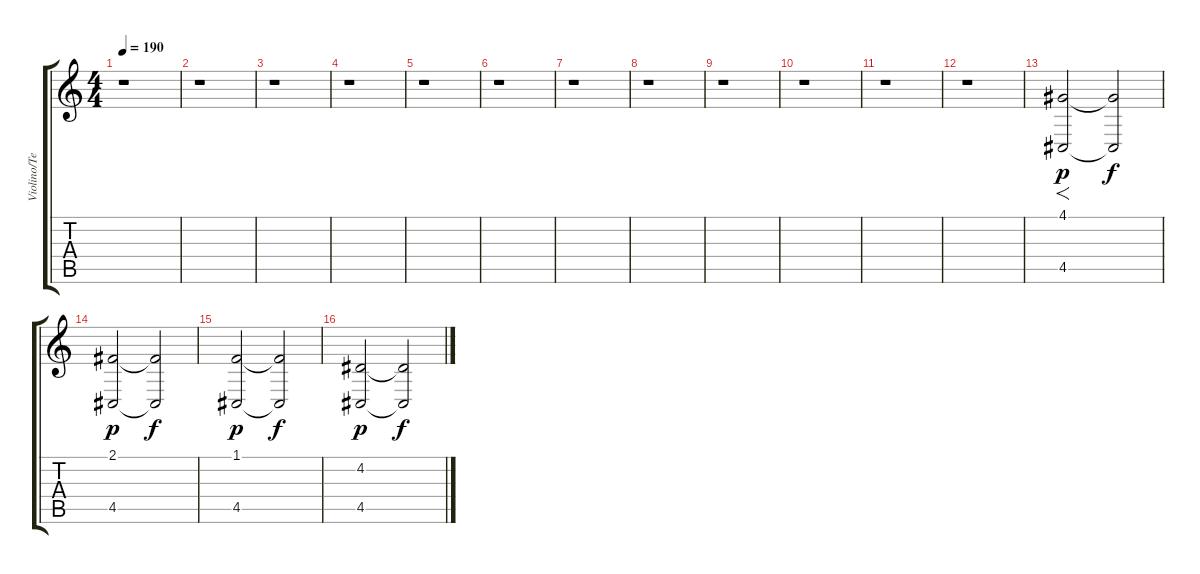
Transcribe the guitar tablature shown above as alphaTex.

\track ("Violino/Tempo" "Violino/Te") {instrument viola}
\staff {score tabs}
\tuning (E4 B3 G3 D3 A2 E2) {hide}
\ts (4 4)
\tempo 190
\clef g2
\ks c
r.1{dy p} |
r.1 |
r.1 |
r.1 |
r.1 |
r.1 |
r.1 |
r.1 |
r.1 |
r.1 |
r.1 |
r.1 |
(4.1 4.5).2{f} (4.1{t} 4.5{t}).2{dy f} |
(2.1 4.5).2{dy p} (2.1{t} 4.5{t}).2{dy f} |
(1.1 4.5).2{dy p} (1.1{t} 4.5{t}).2{dy f} |
(4.2 4.5).2{dy p} (4.2{t} 4.5{t}).2{dy f}
